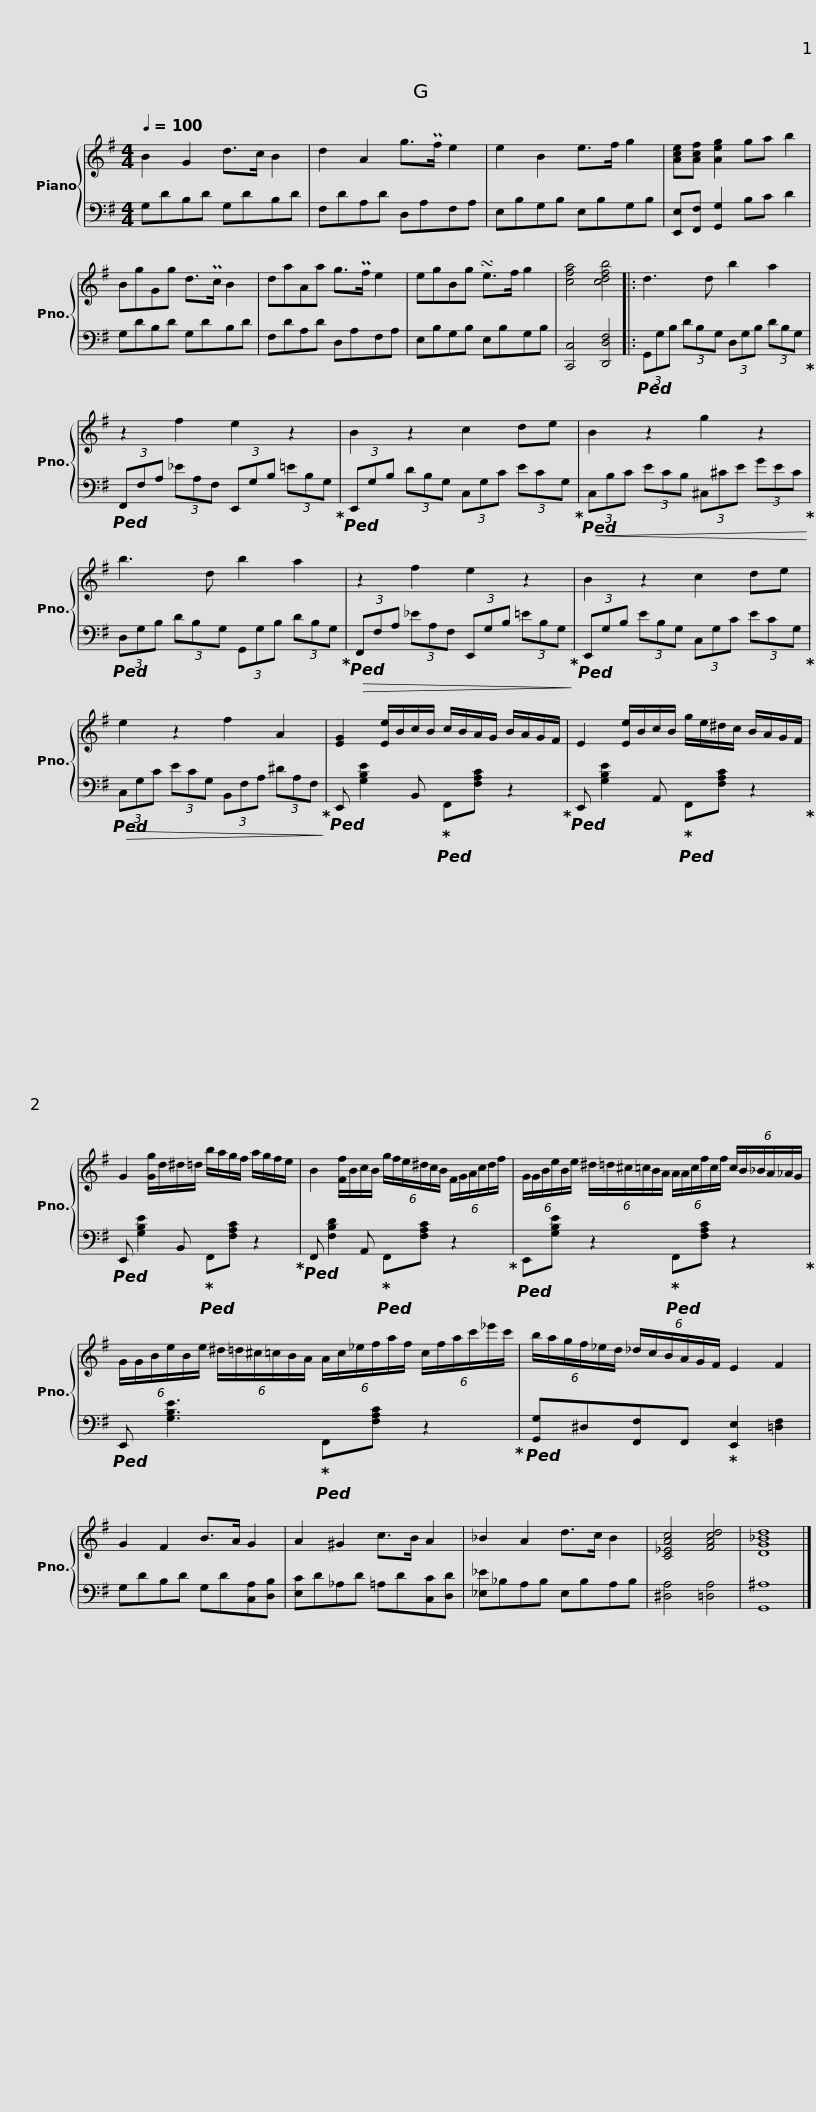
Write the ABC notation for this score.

X:1
%%score { 1 | 2 }
L:1/8
Q:1/4=100
M:4/4
I:linebreak $
K:G
V:1 treble
V:2 bass
V:1
 B2 G2 d>c B2 | d2 A2 g>Pf e2 | e2 B2 e>f g2 | [Ace][Acf] [Aeg]2 ga b2 | BgGg d>Pc B2 |$ %5
 daAa g>Pf e2 | egBg !turn!e>f g2 | [cfa]4 [cdfb]4 |: d3 d b2 a2 |$ z2 f2 e2 z2 | %10
 B2 z2 c2 de | B2 z2 g2 z2 |$ b3 d b2 a2 | z2 f2 e2 z2 | B2 z2 c2 de |$ %15
 e2 z2 f2 A2 | [EG]2 [Ee]/B/c/B/ c/B/A/G/ B/A/G/F/ | E2 [Ee]/B/c/B/ g/e/^d/c/ B/A/G/F/ |$ G2 [Gg]/d/^d/=d/ b/a/g/f/ a/g/f/e/ | B2 [Ff]/B/c/B/ (6:4:6g/f/e/^d/c/B/ (6:4:6F/G/A/c/d/f/ |$ %20
 (6:4:6G/G/B/e/B/e/ (6:4:6^d/=d/^c/=c/B/A/ (6:4:6A/A/c/f/c/f/ (6:4:6c/B/_B/A/_A/G/ |$ (6:4:6G/G/B/e/B/e/ (6:4:6^d/=d/^c/=c/B/A/ (6:4:6A/c/_e/f/a/f/ (6:4:6c/f/a/c'/_e'/c'/ | (6:4:6b/a/g/f/_e/d/ (6:4:6_d/c/B/A/G/F/ E2 F2 |$ G2 F2 B>A G2 | A2 ^G2 c>B A2 | %25
 _B2 A2 d>c B2 | [C_EAc]4 [FAcd]4 | [DG_Bd]8 |] %28
V:2
 G,DB,D G,DB,D | F,DA,D D,A,F,A, | E,B,G,B, E,B,G,B, | [E,,E,][F,,F,] [G,,G,]2 B,C D2 | G,DB,D G,DB,D |$ %5
 F,DA,D D,A,F,A, | E,B,G,B, E,B,G,B, | [C,,C,]4 [D,,D,F,]4 |:!ped! (3G,,G,B, (3DB,G, (3D,G,B, (3DB,G,!ped-up! |$!ped! (3F,,F,A, (3_EA,F, (3E,,G,B, (3=EB,G,!ped-up! | %10
!ped! (3E,,G,B, (3DB,G, (3C,G,C (3ECG,!ped-up! |!ped!!<(! (3C,B,C (3ECB, (3^C,^CE (3GEC!ped-up!!<)! |$!ped! (3D,G,B, (3DB,G, (3G,,G,B, (3DB,G,!ped-up! |!ped!!>(! (3F,,F,A, (3_EA,F, (3E,,G,B, (3=EB,G,!ped-up!!>)! |!ped! (3E,,G,B, (3EB,G, (3C,G,C (3ECG,!ped-up! |$ %15
!ped!!>(! (3C,G,C (3ECG, (3B,,F,A, (3^DA,F,!ped-up!!>)! |!ped! E,, [G,B,E]2 B,,!ped-up!!ped! F,,[F,A,C] z2!ped-up! |!ped! E,, [G,B,E]2 A,,!ped-up!!ped! F,,[F,A,C] z2!ped-up! |$!ped! E,, [G,B,E]2 B,,!ped-up!!ped! F,,[F,A,C] z2!ped-up! |!ped! F,, [F,B,D]2 A,,!ped-up!!ped! F,,[F,A,C] z2!ped-up! |$ %20
!ped! E,,[G,B,E] z2!ped-up!!ped! F,,[F,A,C] z2!ped-up! |$!ped! E,, [G,B,E]3!ped-up!!ped! F,,[F,A,C] z2!ped-up! |!ped! [G,,G,]^D,[F,,F,]F,,!ped-up! [E,,E,]2 [=D,F,]2 |$ G,DB,D G,D[C,A,][D,B,] | [E,C]D_A,D =A,D[C,C][D,D] | %25
 [_E,_E]_B,A,B, E,B,A,B, | [^D,A,]4 [=D,A,]4 | [G,,^A,]8 |] %28
